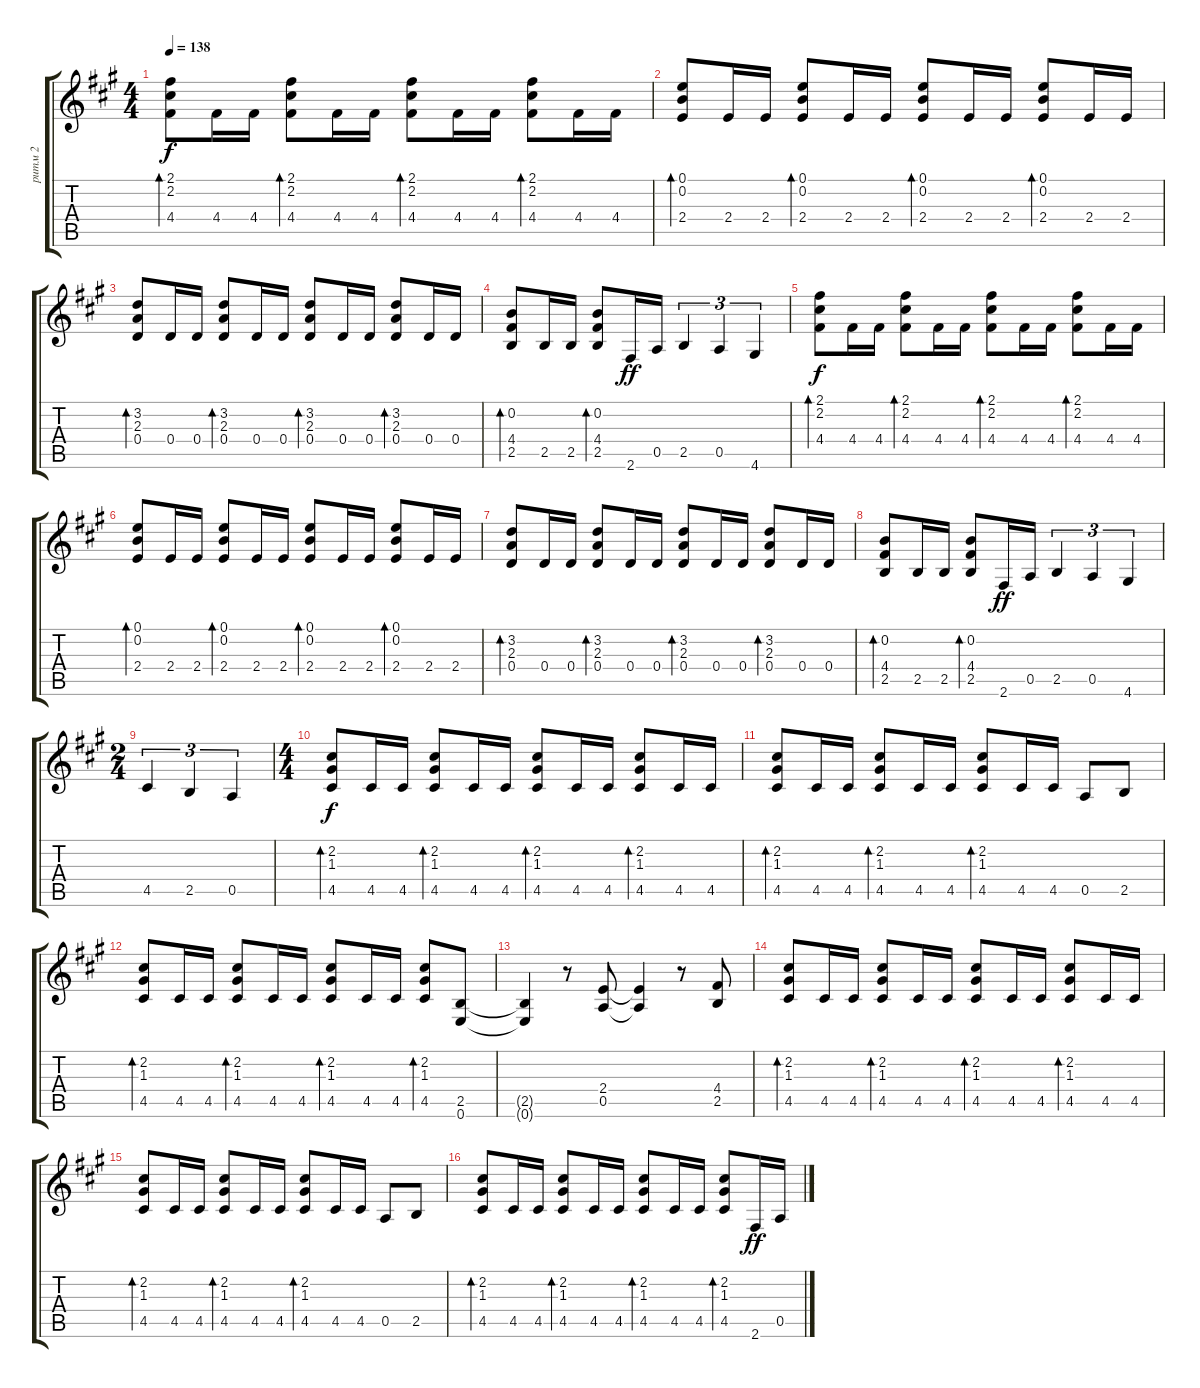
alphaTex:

\track ("ритм 2" "ритм 2") {instrument overdrivenguitar}
\staff {score tabs}
\tuning (E4 B3 G3 D3 A2 E2) {hide}
\ts (4 4)
\tempo 138
\clef g2
\ks f#minor
(2.1 2.2 4.4).8{bd 30 dy f} 4.4.16 4.4.16 (2.1 2.2 4.4).8{bd 30} 4.4.16 4.4.16 (2.1 2.2 4.4).8{bd 30} 4.4.16 4.4.16 (2.1 2.2 4.4).8{bd 30} 4.4.16 4.4.16 |
(0.1 0.2 2.4).8{bd 30} 2.4.16 2.4.16 (0.1 0.2 2.4).8{bd 30} 2.4.16 2.4.16 (0.1 0.2 2.4).8{bd 30} 2.4.16 2.4.16 (0.1 0.2 2.4).8{bd 30} 2.4.16 2.4.16 |
(3.2 2.3 0.4).8{bd 30} 0.4.16 0.4.16 (3.2 2.3 0.4).8{bd 30} 0.4.16 0.4.16 (3.2 2.3 0.4).8{bd 30} 0.4.16 0.4.16 (3.2 2.3 0.4).8{bd 30} 0.4.16 0.4.16 |
(0.2 4.4 2.5).8{bd 30} 2.5.16 2.5.16 (0.2 4.4 2.5).8{bd 30} 2.6.16{dy ff} 0.5.16 2.5.4{tu (3 2)} 0.5.4{tu (3 2)} 4.6.4{tu (3 2)} |
(2.1 2.2 4.4).8{bd 30 dy f} 4.4.16 4.4.16 (2.1 2.2 4.4).8{bd 30} 4.4.16 4.4.16 (2.1 2.2 4.4).8{bd 30} 4.4.16 4.4.16 (2.1 2.2 4.4).8{bd 30} 4.4.16 4.4.16 |
(0.1 0.2 2.4).8{bd 30} 2.4.16 2.4.16 (0.1 0.2 2.4).8{bd 30} 2.4.16 2.4.16 (0.1 0.2 2.4).8{bd 30} 2.4.16 2.4.16 (0.1 0.2 2.4).8{bd 30} 2.4.16 2.4.16 |
(3.2 2.3 0.4).8{bd 30} 0.4.16 0.4.16 (3.2 2.3 0.4).8{bd 30} 0.4.16 0.4.16 (3.2 2.3 0.4).8{bd 30} 0.4.16 0.4.16 (3.2 2.3 0.4).8{bd 30} 0.4.16 0.4.16 |
(0.2 4.4 2.5).8{bd 30} 2.5.16 2.5.16 (0.2 4.4 2.5).8{bd 30} 2.6.16{dy ff} 0.5.16 2.5.4{tu (3 2)} 0.5.4{tu (3 2)} 4.6.4{tu (3 2)} |
\ts (2 4)
4.5.4{tu (3 2)} 2.5.4{tu (3 2)} 0.5.4{tu (3 2)} |
\ts (4 4)
(2.2 1.3 4.5).8{bd 60 dy f} 4.5.16 4.5.16 (2.2 1.3 4.5).8{bd 60} 4.5.16 4.5.16 (2.2 1.3 4.5).8{bd 60} 4.5.16 4.5.16 (2.2 1.3 4.5).8{bd 60} 4.5.16 4.5.16 |
(2.2 1.3 4.5).8{bd 60} 4.5.16 4.5.16 (2.2 1.3 4.5).8{bd 60} 4.5.16 4.5.16 (2.2 1.3 4.5).8{bd 60} 4.5.16 4.5.16 0.5.8 2.5.8 |
(2.2 1.3 4.5).8{bd 60} 4.5.16 4.5.16 (2.2 1.3 4.5).8{bd 60} 4.5.16 4.5.16 (2.2 1.3 4.5).8{bd 60} 4.5.16 4.5.16 (2.2 1.3 4.5).8{bd 60} (2.5 0.6).8 |
(2.5{t} 0.6{t}).4 r.8 (2.4 0.5).8 (2.4{t} 0.5{t}).4 r.8 (4.4 2.5).8 |
(2.2 1.3 4.5).8{bd 60} 4.5.16 4.5.16 (2.2 1.3 4.5).8{bd 60} 4.5.16 4.5.16 (2.2 1.3 4.5).8{bd 60} 4.5.16 4.5.16 (2.2 1.3 4.5).8{bd 60} 4.5.16 4.5.16 |
(2.2 1.3 4.5).8{bd 60} 4.5.16 4.5.16 (2.2 1.3 4.5).8{bd 60} 4.5.16 4.5.16 (2.2 1.3 4.5).8{bd 60} 4.5.16 4.5.16 0.5.8 2.5.8 |
(2.2 1.3 4.5).8{bd 60} 4.5.16 4.5.16 (2.2 1.3 4.5).8{bd 60} 4.5.16 4.5.16 (2.2 1.3 4.5).8{bd 60} 4.5.16 4.5.16 (2.2 1.3 4.5).8{bd 60} 2.6.16{dy ff} 0.5.16
